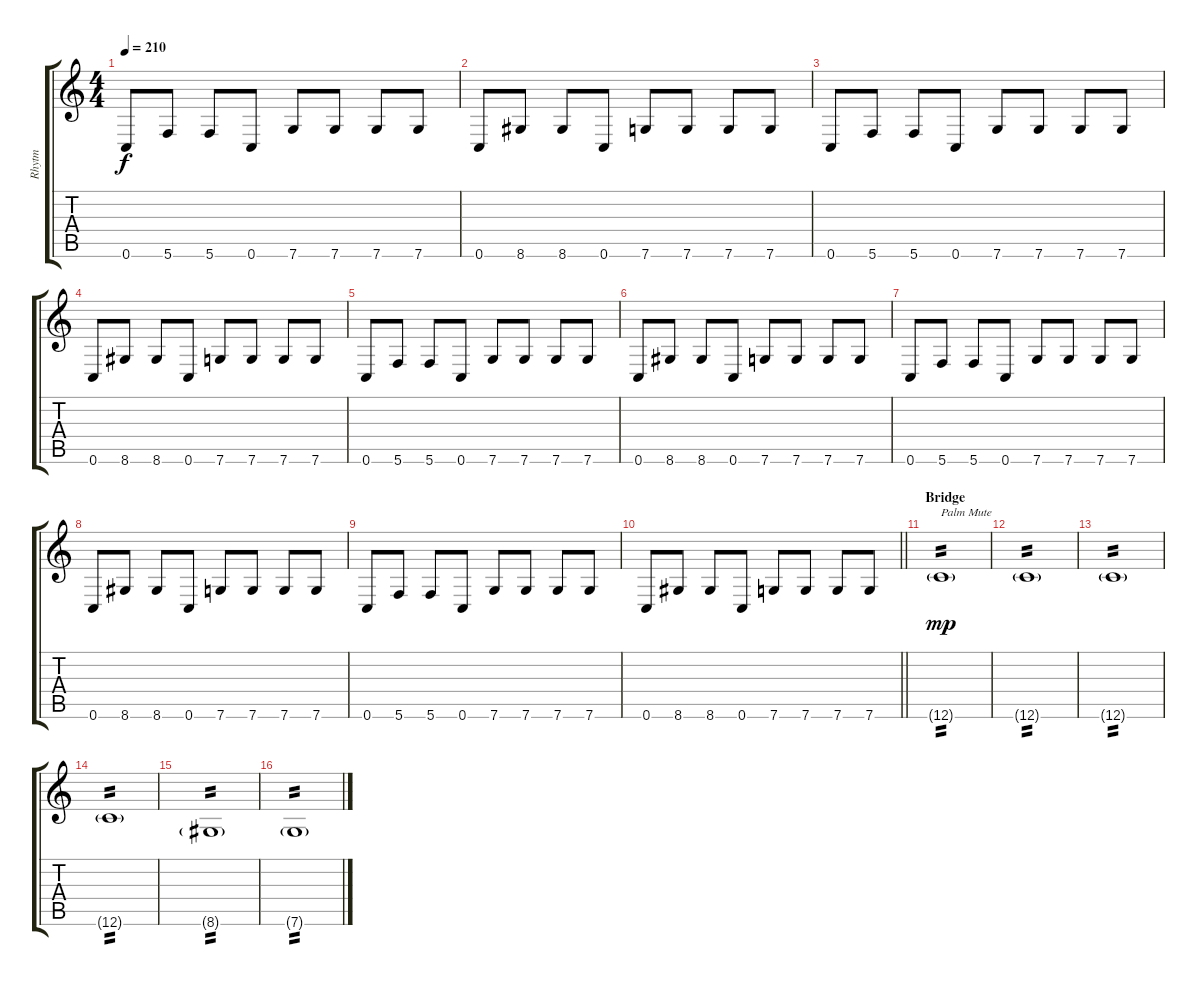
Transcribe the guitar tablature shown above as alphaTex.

\track ("Rhytm" "Rhytm") {instrument distortionguitar}
\staff {score tabs}
\tuning (D4 A3 F3 C3 G2 C2) {hide}
\ts (4 4)
\tempo 210
\clef g2
\ks c
0.6.8{dy f} 5.6.8 5.6.8 0.6.8 7.6.8 7.6.8 7.6.8 7.6.8 |
0.6.8 8.6.8 8.6.8 0.6.8 7.6.8 7.6.8 7.6.8 7.6.8 |
0.6.8 5.6.8 5.6.8 0.6.8 7.6.8 7.6.8 7.6.8 7.6.8 |
0.6.8 8.6.8 8.6.8 0.6.8 7.6.8 7.6.8 7.6.8 7.6.8 |
0.6.8 5.6.8 5.6.8 0.6.8 7.6.8 7.6.8 7.6.8 7.6.8 |
0.6.8 8.6.8 8.6.8 0.6.8 7.6.8 7.6.8 7.6.8 7.6.8 |
0.6.8 5.6.8 5.6.8 0.6.8 7.6.8 7.6.8 7.6.8 7.6.8 |
0.6.8 8.6.8 8.6.8 0.6.8 7.6.8 7.6.8 7.6.8 7.6.8 |
0.6.8 5.6.8 5.6.8 0.6.8 7.6.8 7.6.8 7.6.8 7.6.8 |
\barLineRight lightlight
0.6.8 8.6.8 8.6.8 0.6.8 7.6.8 7.6.8 7.6.8 7.6.8 |
\section ("" "Bridge")
12.6{g}.1{txt "Palm Mute" tp 2 dy mp} |
12.6{g}.1{tp 2} |
12.6{g}.1{tp 2} |
12.6{g}.1{tp 2} |
8.6{g}.1{tp 2} |
7.6{g}.1{tp 2}
